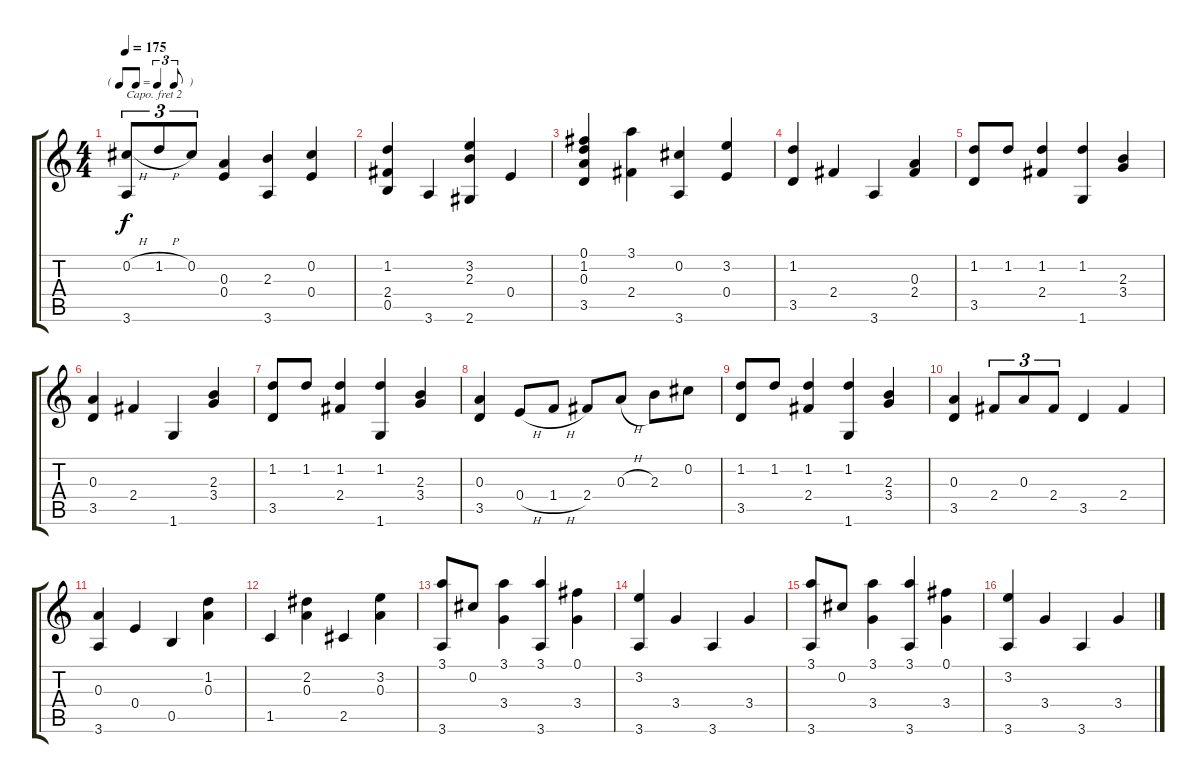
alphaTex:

\track "" {instrument acousticguitarnylon}
\staff {score tabs}
\capo 2
\tuning (E4 B3 G3 D3 A2 E2) {hide}
\ts (4 4)
\tf triplet8th
\tempo 175
\clef g2
\ks c
(0.2{h} 3.6).8{tu (3 2) dy f} 1.2{h}.8{tu (3 2)} 0.2.8{tu (3 2)} (0.3 0.4).4 (2.3 3.6).4 (0.2 0.4).4 |
(1.2 2.4 0.5).4 3.6.4 (3.2 2.3 2.6).4 0.4.4 |
(0.1 1.2 0.3 3.5).4 (3.1 2.4).4 (0.2 3.6).4 (3.2 0.4).4 |
(1.2 3.5).4 2.4.4 3.6.4 (0.3 2.4).4 |
(1.2 3.5).8 1.2.8 (1.2 2.4).4 (1.2 1.6).4 (2.3 3.4).4 |
(0.3 3.5).4 2.4.4 1.6.4 (2.3 3.4).4 |
(1.2 3.5).8 1.2.8 (1.2 2.4).4 (1.2 1.6).4 (2.3 3.4).4 |
(0.3 3.5).4 0.4{h}.8 1.4{h}.8 2.4.8 0.3{h}.8 2.3.8 0.2.8 |
(1.2 3.5).8 1.2.8 (1.2 2.4).4 (1.2 1.6).4 (2.3 3.4).4 |
(0.3 3.5).4 2.4.8{tu (3 2)} 0.3.8{tu (3 2)} 2.4.8{tu (3 2)} 3.5.4 2.4.4 |
(0.3 3.6).4 0.4.4 0.5.4 (1.2 0.3).4 |
1.5.4 (2.2 0.3).4 2.5.4 (3.2 0.3).4 |
(3.1 3.6).8 0.2.8 (3.1 3.4).4 (3.1 3.6).4 (0.1 3.4).4 |
(3.2 3.6).4 3.4.4 3.6.4 3.4.4 |
(3.1 3.6).8 0.2.8 (3.1 3.4).4 (3.1 3.6).4 (0.1 3.4).4 |
(3.2 3.6).4 3.4.4 3.6.4 3.4.4
